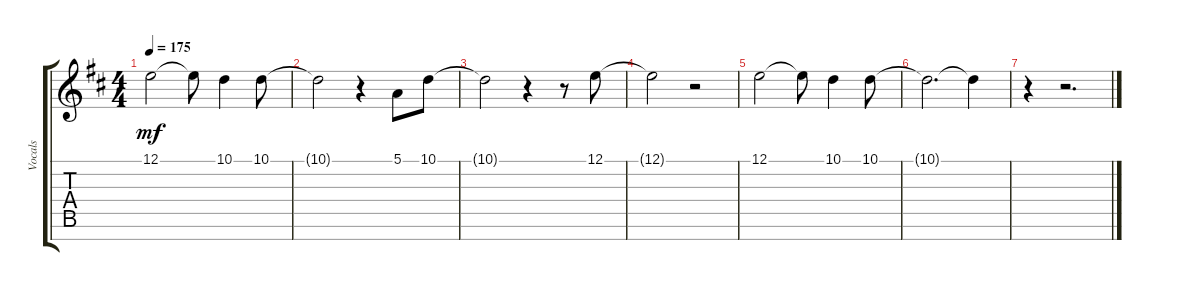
\track ("Vocals" "Vocals") {instrument flute}
\staff {score tabs}
\tuning (E4 B3 G3 D3 A2 E2 B1) {hide}
\ts (4 4)
\tempo 175
\clef g2
\ks d
12.1.2{dy mf} 12.1{t}.8 10.1.4 10.1.8 |
10.1{t}.2 r.4 5.1.8 10.1.8 |
10.1{t}.2 r.4 r.8 12.1.8 |
12.1{t}.2 r.2 |
12.1.2 12.1{t}.8 10.1.4 10.1.8 |
10.1{t}.2{d} 10.1{t}.4 |
r.4 r.2{d}
